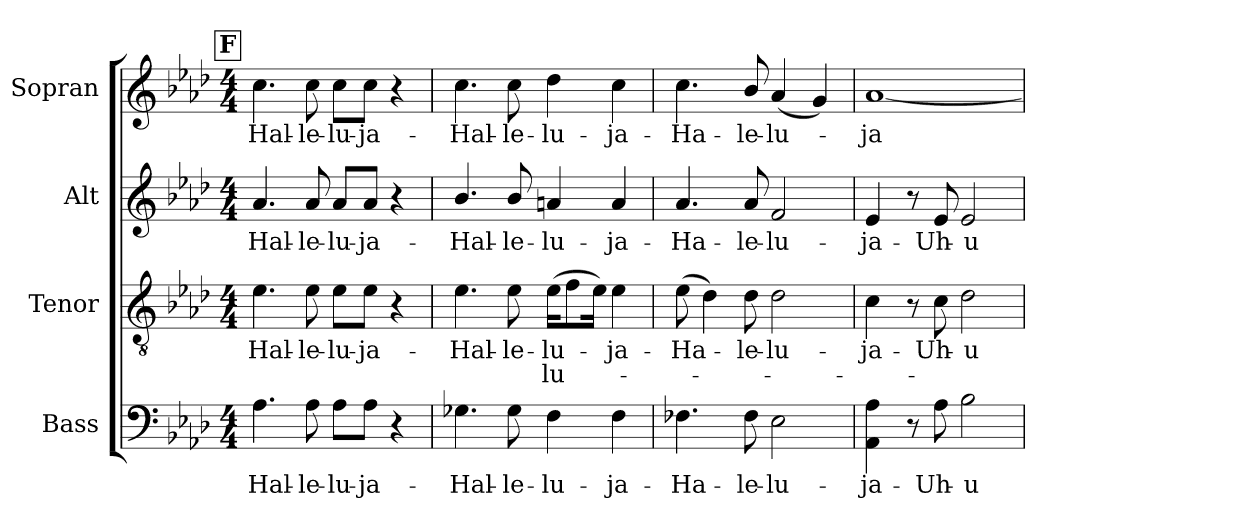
**kern	**text	**kern	**text	**text	**kern	**text	**kern	**text
*part4	*part4	*part3	*part3	*part3	*part2	*part2	*part1	*part1
*staff4	*staff4	*staff3	*staff3	*staff3	*staff2	*staff2	*staff1	*staff1
*I"Bass	*	*I"Tenor	*	*	*I"Alt	*	*I"Sopran	*
*I'B.	*	*I'T.	*	*	*I'A.	*	*I'S.	*
*clefF4	*	*clefGv2	*	*	*clefG2	*	*clefG2	*
*	*	*ITrd7c12	*	*	*	*	*	*
*k[b-e-a-d-]	*	*k[b-e-a-d-]	*	*	*k[b-e-a-d-]	*	*k[b-e-a-d-]	*
*A-:	*	*A-:	*	*	*A-:	*	*A-:	*
*M4/4	*	*M4/4	*	*	*M4/4	*	*M4/4	*
!!LO:REH:place=s1:B:color=#000000:enc=box:fs=18.1486:t=F
=25	=25	=25	=25	=25	=25	=25	=25	=25
!	!LO:LY:b:color=#000000	!	!	!	!	!	!	!
!	!	!	!LO:LY:b:color=#000000	!	!	!	!	!
!	!	!	!	!	!	!LO:LY:b:color=#000000	!	!
!	!	!	!	!	!	!	!	!LO:LY:b:color=#000000
4.A-i\	-Hal-	4.E-i\	-Hal-	.	4.a-i/	-Hal-	4.cci\	-Hal-
!	!LO:LY:b:color=#000000	!	!	!	!	!	!	!
!	!	!	!LO:LY:b:color=#000000	!	!	!	!	!
!	!	!	!	!	!	!LO:LY:b:color=#000000	!	!
!	!	!	!	!	!	!	!	!LO:LY:b:color=#000000
8A-i\	-le-	8E-i\	-le-	.	8a-i/	-le-	8cci\	-le-
!	!LO:LY:b:color=#000000	!	!	!	!	!	!	!
!	!	!	!LO:LY:b:color=#000000	!	!	!	!	!
!	!	!	!	!	!	!LO:LY:b:color=#000000	!	!
!	!	!	!	!	!	!	!	!LO:LY:b:color=#000000
8A-i\L	-lu-	8E-i\L	-lu-	.	8a-i/L	-lu-	8cci\L	-lu-
!	!LO:LY:b:color=#000000	!	!	!	!	!	!	!
!	!	!	!LO:LY:b:color=#000000	!	!	!	!	!
!	!	!	!	!	!	!LO:LY:b:color=#000000	!	!
!	!	!	!	!	!	!	!	!LO:LY:b:color=#000000
8A-i\J	-ja-	8E-i\J	-ja-	.	8a-i/J	-ja-	8cci\J	-ja-
4r	.	4r	.	.	4r	.	4r	.
=26	=26	=26	=26	=26	=26	=26	=26	=26
!	!LO:LY:b:color=#000000	!	!	!	!	!	!	!
!	!	!	!LO:LY:b:color=#000000	!	!	!	!	!
!	!	!	!	!	!	!LO:LY:b:color=#000000	!	!
!	!	!	!	!	!	!	!	!LO:LY:b:color=#000000
4.G-Xi\	-Hal-	4.E-i\	-Hal-	.	4.b-i/	-Hal-	4.cci\	-Hal-
!	!LO:LY:b:color=#000000	!	!	!	!	!	!	!
!	!	!	!LO:LY:b:color=#000000	!	!	!	!	!
!	!	!	!	!	!	!LO:LY:b:color=#000000	!	!
!	!	!	!	!	!	!	!	!LO:LY:b:color=#000000
8G-i\	-le-	8E-i\	-le-	.	8b-i/	-le-	8cci\	-le-
!	!LO:LY:b:color=#000000	!	!	!	!	!	!	!
!	!	!	!LO:LY:b:color=#000000	!LO:LY:b:color=#000000	!	!	!	!
!	!	!	!	!	!	!LO:LY:b:color=#000000	!	!
!	!	!	!	!	!	!	!	!LO:LY:b:color=#000000
4Fi\	-lu-	(16E-i\KL	-lu-	-lu-	4ani/	-lu-	4dd-i\	-lu-
.	.	8Fi\	.	.	.	.	.	.
.	.	16E-i\Jk)	.	.	.	.	.	.
!	!LO:LY:b:color=#000000	!	!	!	!	!	!	!
!	!	!	!LO:LY:b:color=#000000	!	!	!	!	!
!	!	!	!	!	!	!LO:LY:b:color=#000000	!	!
!	!	!	!	!	!	!	!	!LO:LY:b:color=#000000
4Fi\	-ja-	4E-i\	-ja-	.	4ai/	-ja-	4cci\	-ja-
!!LO:LB:g=z
=27	=27	=27	=27	=27	=27	=27	=27	=27
!	!LO:LY:b:color=#000000	!	!	!	!	!	!	!
!	!	!	!LO:LY:b:color=#000000	!	!	!	!	!
!	!	!	!	!	!	!LO:LY:b:color=#000000	!	!
!	!	!	!	!	!	!	!	!LO:LY:b:color=#000000
4.F-Xi\	-Ha-	(8E-i\	-Ha-	.	4.a-i/	-Ha-	4.cci\	-Ha-
.	.	4D-i\)	.	.	.	.	.	.
!	!LO:LY:b:color=#000000	!	!	!	!	!	!	!
!	!	!	!LO:LY:b:color=#000000	!	!	!	!	!
!	!	!	!	!	!	!LO:LY:b:color=#000000	!	!
!	!	!	!	!	!	!	!	!LO:LY:b:color=#000000
8F-i\	-le-	8D-i\	-le-	.	8a-i/	-le-	8b-i/	-le-
!	!LO:LY:b:color=#000000	!	!	!	!	!	!	!
!	!	!	!LO:LY:b:color=#000000	!	!	!	!	!
!	!	!	!	!	!	!LO:LY:b:color=#000000	!	!
!	!	!	!	!	!	!	!	!LO:LY:b:color=#000000
2E-i\	-lu-	2D-i\	-lu-	.	2fi/	-lu-	(4a-i/	-lu-
.	.	.	.	.	.	.	4gi/)	.
=28	=28	=28	=28	=28	=28	=28	=28	=28
!	!LO:LY:b:color=#000000	!	!	!	!	!	!	!
!	!	!	!LO:LY:b:color=#000000	!	!	!	!	!
!	!	!	!	!	!	!LO:LY:b:color=#000000	!	!
!	!	!	!	!	!	!	!	!LO:LY:b:color=#000000
4AA-i\ 4A-i	-ja-	4Ci\	-ja-	.	4e-i/	-ja-	[<1a-i	-ja-
8r	.	8r	.	.	8r	.	.	.
!	!LO:LY:b:color=#000000	!	!	!	!	!	!	!
!	!	!	!LO:LY:b:color=#000000	!	!	!	!	!
!	!	!	!	!	!	!LO:LY:b:color=#000000	!	!
8A-i\	-Uh-	8Ci\	-Uh-	.	8e-i/	-Uh-	.	.
!	!LO:LY:b:color=#000000	!	!	!	!	!	!	!
!	!	!	!LO:LY:b:color=#000000	!	!	!	!	!
!	!	!	!	!	!	!LO:LY:b:color=#000000	!	!
2B-i\	-u	2D-i\	-u	.	2e-i/	-u	.	.
=	=	=	=	=	=	=	=	=
*-	*-	*-	*-	*-	*-	*-	*-	*-
